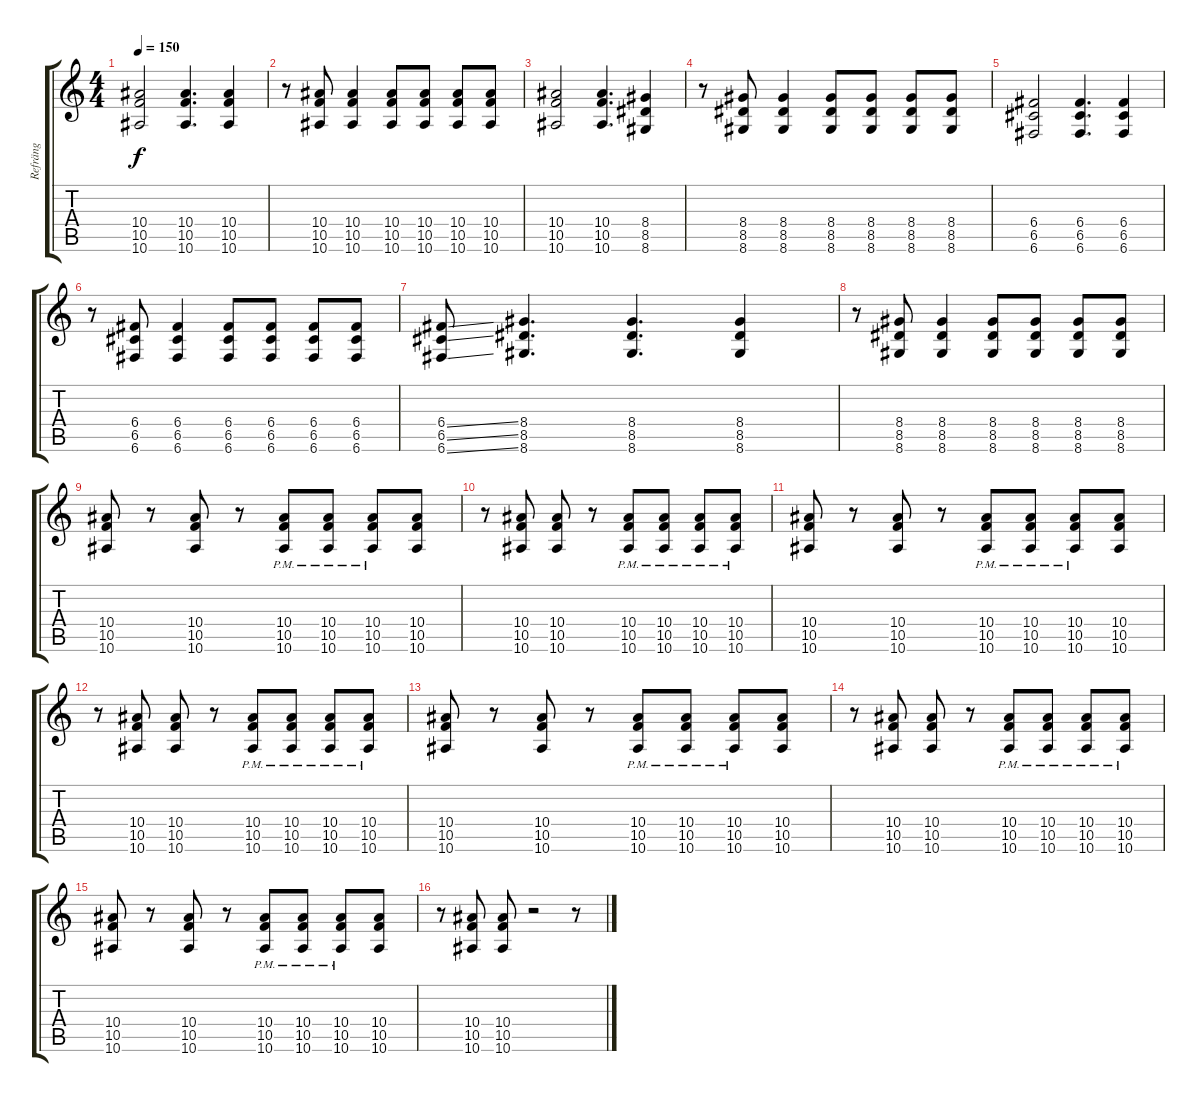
\track ("Refräng" "Refräng") {instrument distortionguitar}
\staff {score tabs}
\tuning (D4 A3 F3 C3 G2 C2) {hide}
\ts (4 4)
\tempo 150
\clef g2
\ks c
(10.4 10.5 10.6).2{dy f} (10.4 10.5 10.6).4{d} (10.4 10.5 10.6).4 |
r.8 (10.4 10.5 10.6).8 (10.4 10.5 10.6).4 (10.4 10.5 10.6).8 (10.4 10.5 10.6).8 (10.4 10.5 10.6).8 (10.4 10.5 10.6).8 |
(10.4 10.5 10.6).2 (10.4 10.5 10.6).4{d} (8.4 8.5 8.6).4 |
r.8 (8.4 8.5 8.6).8 (8.4 8.5 8.6).4 (8.4 8.5 8.6).8 (8.4 8.5 8.6).8 (8.4 8.5 8.6).8 (8.4 8.5 8.6).8 |
(6.4 6.5 6.6).2 (6.4 6.5 6.6).4{d} (6.4 6.5 6.6).4 |
r.8 (6.4 6.5 6.6).8 (6.4 6.5 6.6).4 (6.4 6.5 6.6).8 (6.4 6.5 6.6).8 (6.4 6.5 6.6).8 (6.4 6.5 6.6).8 |
(6.4{ss} 6.5{ss} 6.6{ss}).8 (8.4 8.5 8.6).4{d} (8.4 8.5 8.6).4{d} (8.4 8.5 8.6).4 |
r.8 (8.4 8.5 8.6).8 (8.4 8.5 8.6).4 (8.4 8.5 8.6).8 (8.4 8.5 8.6).8 (8.4 8.5 8.6).8 (8.4 8.5 8.6).8 |
(10.4 10.5 10.6).8 r.8 (10.4 10.5 10.6).8 r.8 (10.4{pm} 10.5{pm} 10.6{pm}).8 (10.4{pm} 10.5{pm} 10.6{pm}).8 (10.4{pm} 10.5{pm} 10.6{pm}).8 (10.4 10.5 10.6).8 |
r.8 (10.4 10.5 10.6).8 (10.4 10.5 10.6).8 r.8 (10.4{pm} 10.5{pm} 10.6{pm}).8 (10.4{pm} 10.5{pm} 10.6{pm}).8 (10.4{pm} 10.5{pm} 10.6{pm}).8 (10.4{pm} 10.5{pm} 10.6{pm}).8 |
(10.4 10.5 10.6).8 r.8 (10.4 10.5 10.6).8 r.8 (10.4{pm} 10.5{pm} 10.6{pm}).8 (10.4{pm} 10.5{pm} 10.6{pm}).8 (10.4{pm} 10.5{pm} 10.6{pm}).8 (10.4 10.5 10.6).8 |
r.8 (10.4 10.5 10.6).8 (10.4 10.5 10.6).8 r.8 (10.4{pm} 10.5{pm} 10.6{pm}).8 (10.4{pm} 10.5{pm} 10.6{pm}).8 (10.4{pm} 10.5{pm} 10.6{pm}).8 (10.4{pm} 10.5{pm} 10.6{pm}).8 |
(10.4 10.5 10.6).8 r.8 (10.4 10.5 10.6).8 r.8 (10.4{pm} 10.5{pm} 10.6{pm}).8 (10.4{pm} 10.5{pm} 10.6{pm}).8 (10.4{pm} 10.5{pm} 10.6{pm}).8 (10.4 10.5 10.6).8 |
r.8 (10.4 10.5 10.6).8 (10.4 10.5 10.6).8 r.8 (10.4{pm} 10.5{pm} 10.6{pm}).8 (10.4{pm} 10.5{pm} 10.6{pm}).8 (10.4{pm} 10.5{pm} 10.6{pm}).8 (10.4{pm} 10.5{pm} 10.6{pm}).8 |
(10.4 10.5 10.6).8 r.8 (10.4 10.5 10.6).8 r.8 (10.4{pm} 10.5{pm} 10.6{pm}).8 (10.4{pm} 10.5{pm} 10.6{pm}).8 (10.4{pm} 10.5{pm} 10.6{pm}).8 (10.4 10.5 10.6).8 |
r.8 (10.4 10.5 10.6).8 (10.4 10.5 10.6).8 r.2 r.8
